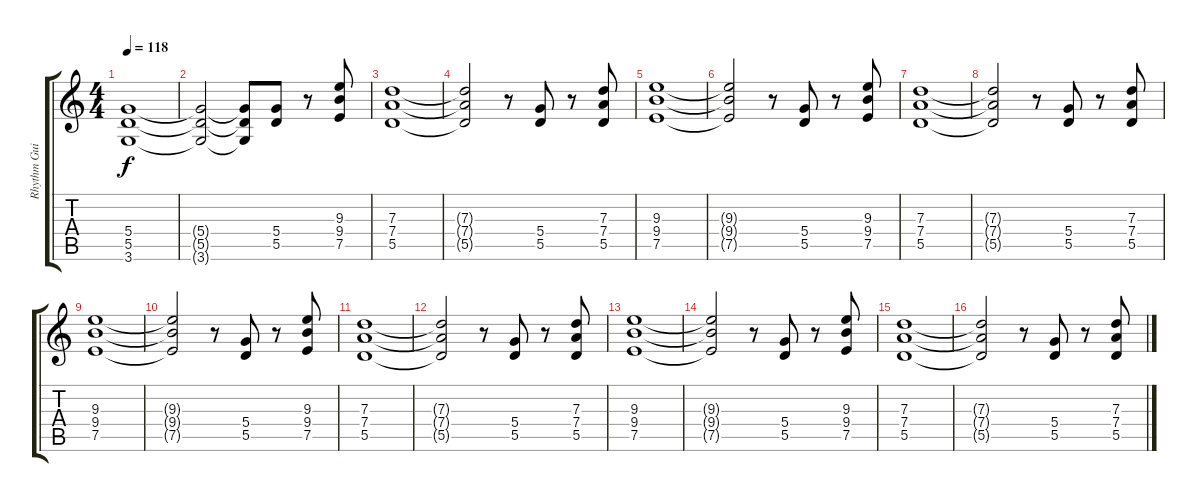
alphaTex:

\track ("Rhythm Guitar" "Rhythm Gui") {instrument distortionguitar}
\staff {score tabs}
\tuning (E4 B3 G3 D3 A2 E2) {hide}
\ts (4 4)
\tempo 118
\clef g2
\ks c
(5.4 5.5 3.6).1{dy f} |
(5.4{t} 5.5{t} 3.6{t}).2 (5.4{t} 5.5{t} 3.6{t}).8 (5.4 5.5).8 r.8 (9.3 9.4 7.5).8 |
(7.3 7.4 5.5).1 |
(7.3{t} 7.4{t} 5.5{t}).2 r.8 (5.4 5.5).8 r.8 (7.3 7.4 5.5).8 |
(9.3 9.4 7.5).1 |
(9.3{t} 9.4{t} 7.5{t}).2 r.8 (5.4 5.5).8 r.8 (9.3 9.4 7.5).8 |
(7.3 7.4 5.5).1 |
(7.3{t} 7.4{t} 5.5{t}).2 r.8 (5.4 5.5).8 r.8 (7.3 7.4 5.5).8 |
(9.3 9.4 7.5).1 |
(9.3{t} 9.4{t} 7.5{t}).2 r.8 (5.4 5.5).8 r.8 (9.3 9.4 7.5).8 |
(7.3 7.4 5.5).1 |
(7.3{t} 7.4{t} 5.5{t}).2 r.8 (5.4 5.5).8 r.8 (7.3 7.4 5.5).8 |
(9.3 9.4 7.5).1 |
(9.3{t} 9.4{t} 7.5{t}).2 r.8 (5.4 5.5).8 r.8 (9.3 9.4 7.5).8 |
(7.3 7.4 5.5).1 |
(7.3{t} 7.4{t} 5.5{t}).2 r.8 (5.4 5.5).8 r.8 (7.3 7.4 5.5).8
